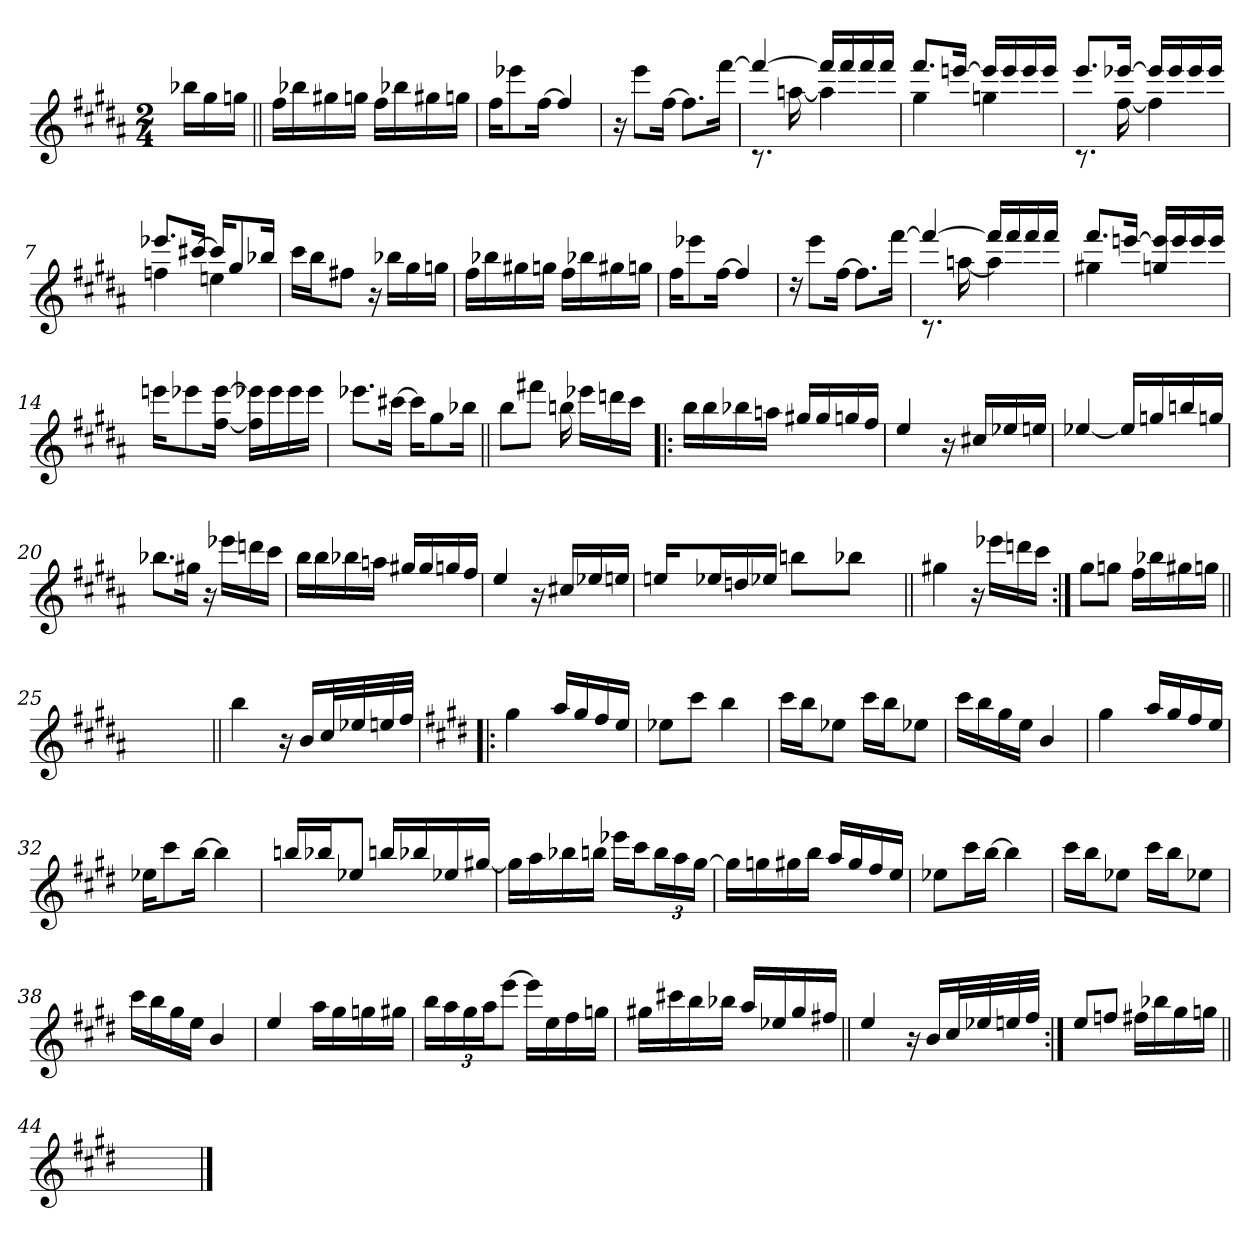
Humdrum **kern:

**kern
*part1
*staff1
*clefG2
*k[f#c#g#d#a#]
*B:
*M2/4
=
16bb-X\LL
16gg#\
16ggn\JJ
=1||
16ff#\LL
16bb-X\
16gg#X\
16ggn\JJ
16ff#\LL
16bb-X\
16gg#X\
16ggn\JJ
=2
16ff#\KL
8eee-X\
[16ff#\Jk
4ff#/]
=3
16r
8eee\L
[16ff#\Jk
8.ff#\L]
[16fff#\Jk
=4
*^
4fff#/_	8.rc
.	[<16aan\
16fff#/LL]	4aa\]
16fff#/	.
16fff#/	.
16fff#/JJ	.
!!LO:LB:g=z	!!
=5	=5
8.fff#/L	4gg#\
[>16eeen/Jk	.
16eee/LL]	4ggn\
16eee/	.
16eee/	.
16eee/JJ	.
=6	=6
8.eee/L	8.rc
[>16eee-X/Jk	[<16ff#\
16eee-/LL]	4ff#\]
16eee-/	.
16eee-/	.
16eee-/JJ	.
=7	=7
8.eee-X/L	4ffn\
[>16ccc#X/Jk	.
16ccc#/KL]	4een\
8gg#/	.
16bb-X/Jk	.
*v	*v
=8
16ccc#\LL
16bb\J
8ff#X\J
16r
16bb-X\LL
16gg#\
16ggn\JJ
=9
16ff#\LL
16bb-X\
16gg#X\
16ggn\JJ
16ff#\LL
16bb-X\
16gg#X\
16ggn\JJ
!!LO:LB:g=z
=10
16ff#\KL
8eee-X\
[16ff#\Jk
4ff#/]
=11
16rcc
8eee\L
[16ff#\Jk
8.ff#\L]
[16fff#\Jk
=12
*^
4fff#/_	8.rc
.	[<16aan\
16fff#/LL]	4aa\]
16fff#/	.
16fff#/	.
16fff#/JJ	.
=13	=13
8.fff#/L	4gg#X\
[>16eeen/Jk	.
16ggn/ 16eee/]LL	4ryy
16eee/	.
16eee/	.
16eee/JJ	.
*v	*v
=14
16eeen\KL
8eee-X\
[16ff#\ [16eee-\Jk
16ff#\] 16eee-X\]LL
16eee-\
16eee-\
16eee-\JJ
!!LO:LB:g=z
=15
8.eee-X\L
[16ccc#X\Jk
16ccc#\KL]
8gg#\
16bb-X\Jk
=16||
8bb\L
8fff#X\J
16bbn\
16eee-X\LL
16dddn\
16ccc#\JJ
=17!|:
16bb\LL
16bb\
16bb-X\
16aan\JJ
16gg#X/LL
16gg#/
16ggn/
16ff#/JJ
=18
4ee/
16r
16cc#X/LL
16ee-X/
16een/JJ
!!LO:LB:g=z
=19
[4ee-X/
16ee-/LL]
16ggn/
16bbn/
16ggn/JJ
=20
8.bb-X\L
16gg#X\Jk
16r
16eee-X\LL
16dddn\
16ccc#\JJ
=21
16bb\LL
16bb\
16bb-X\
16aan\JJ
16gg#X/LL
16gg#/
16ggn/
16ff#/JJ
=22
4ee/
16r
16cc#X/LL
16ee-X/
16een/JJ
!!LO:LB:g=z
=23
16een/LL
4ryy
16ee-X/
16ddn/
16ee-X/JJ
8bbn\L
16ryy
16ryy
8bb-X\J
16ryy
16ryy
=24||
4gg#X\
16r
16eee-X\LL
16dddn\
16ccc#\JJ
=25:|!
8gg#\L
8ggn\J
16ff#\LL
16bb-X\
16gg#X\
16ggn\JJ
=25X251||
2ryy
!!LO:LB:g=z
=26||
4bb\
16r
16b/LL
32cc#/L
32ee-X/
32een/
32ff#/JJJ
=27!|:
*k[f#c#g#d#]
*E:
4gg#\
16aa/LL
16gg#/
16ff#/
16ee/JJ
=28
8ee-X\L
8ccc#\J
4bb\
=29
16ccc#\LL
16bb\J
8ee-X\J
16ccc#\LL
16bb\J
8ee-X\J
=30
16ccc#\LL
16bb\
16gg#\
16ee\JJ
4b/
!!LO:LB:g=z
=31
4gg#\
16aa/LL
16gg#/
16ff#/
16ee/JJ
=32
16ee-X\KL
8ccc#\
[16bb\Jk
4bb\]
=33
16bbn/LL
16bb-X/J
8ee-X/J
16bbn/LL
16bb-X/
16ee-X/
[16gg#X/JJ
=34
16gg#\LL]
16aa\
16bb-X\
16bbn\JJ
16eee-X\LL
16ccc#\J
24bb\L
24aa\
[24gg#\JJ
=35
16gg#\LL]
16ggn\
16gg#X\
16bb\JJ
16aa/LL
16gg#/
16ff#/
16ee/JJ
!!LO:LB:g=z
=36
8ee-X\L
16ccc#\L
[16bb\JJ
4bb\]
=37
16ccc#\LL
16bb\J
8ee-X\J
16ccc#\LL
16bb\J
8ee-X\J
=38
16ccc#\LL
16bb\
16gg#\
16ee\JJ
4b/
=39
4ee/
16aa\LL
16gg#\
16ggn\
16gg#X\JJ
=40
24bb\LL
24aa\
24gg#\
24aa\J
[12eee\J
16eee\LL]
16ee\
16ff#\
16ggn\JJ
!!LO:LB:g=z
=41
16gg#X\LL
16ccc#X\
16bb\
16bb-X\JJ
16aa/LL
16ee-X/
16gg#/
16ff#X/JJ
=42||
4ee/
16r
16b/LL
32cc#/L
32ee-X/
32een/
32ff#/JJJ
=43:|!
8ee/L
8ffn/J
16ff#X\LL
16bb-X\
16gg#\
16ggn\JJ
=44||
2ryy
==
*-
